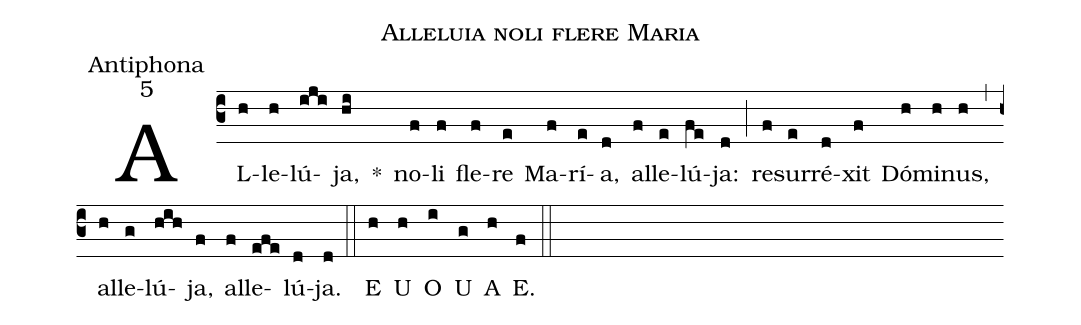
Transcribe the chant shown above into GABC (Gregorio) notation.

name:Alleluia noli flere Maria;
office-part:Antiphona;
mode:5;
%%
(c3) AL(h)le(h)lú(iji)ja,(hi) <sp>*</sp>( )
no(f)li(f) fle(f)re(e) Ma(f)rí(e)a,(d) al(f)le(e)lú(fe)ja:(d) (;)
re(f)sur(e)ré(d)xit(f) Dó(h)mi(h)nus,(h) (,)
al(h)le(g)lú(hih)ja,(f) al(f)le(efe)lú(d)ja.(d) (::)
<eu> E(h) U(h) O(i) U(g) A(h) E.(f) </eu>  (::)
